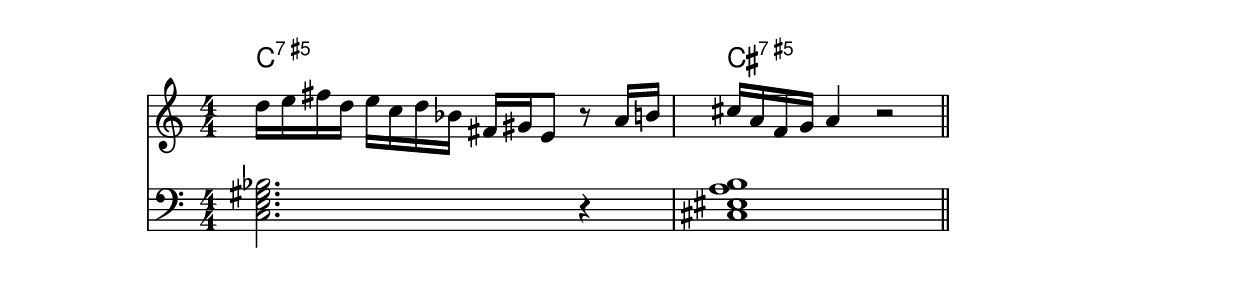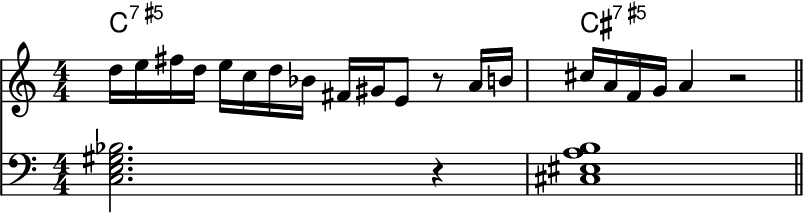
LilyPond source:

\version "2.24.4"
\language "english"
#(ly:set-option 'crop #t)
\score {
  \midi {
    \tempo 4=120
  }
  \layout {
    \context {
      \Score
      \omit BarNumber
    }
  }
  {
    <<
    \chords {
      \set noChordSymbol = ""
      \set minorChordModifier = \markup { "-" }
      \skip \pppp % to prevent named chords sounding
      c1:aug7 | cs1:aug7
    }
    \new Staff {
      \key c \major
      \numericTimeSignature
      \time 4/4
      \clef treble {
        \relative {
          \skip \f % spacer to set voice volume
          d''16 e fs d e c d bf fs gs e8 r8 a16 b |
          cs16 a f g a4 r2 |
          \bar "||"
        }
      }
    }
    \new Staff {
      \clef bass {
        {
          \skip \ff
          <c e gs bf>2. r4 |
          <cs es a b>1 |
          \bar "||"
        }
      }
    }
    >>
  }
}
